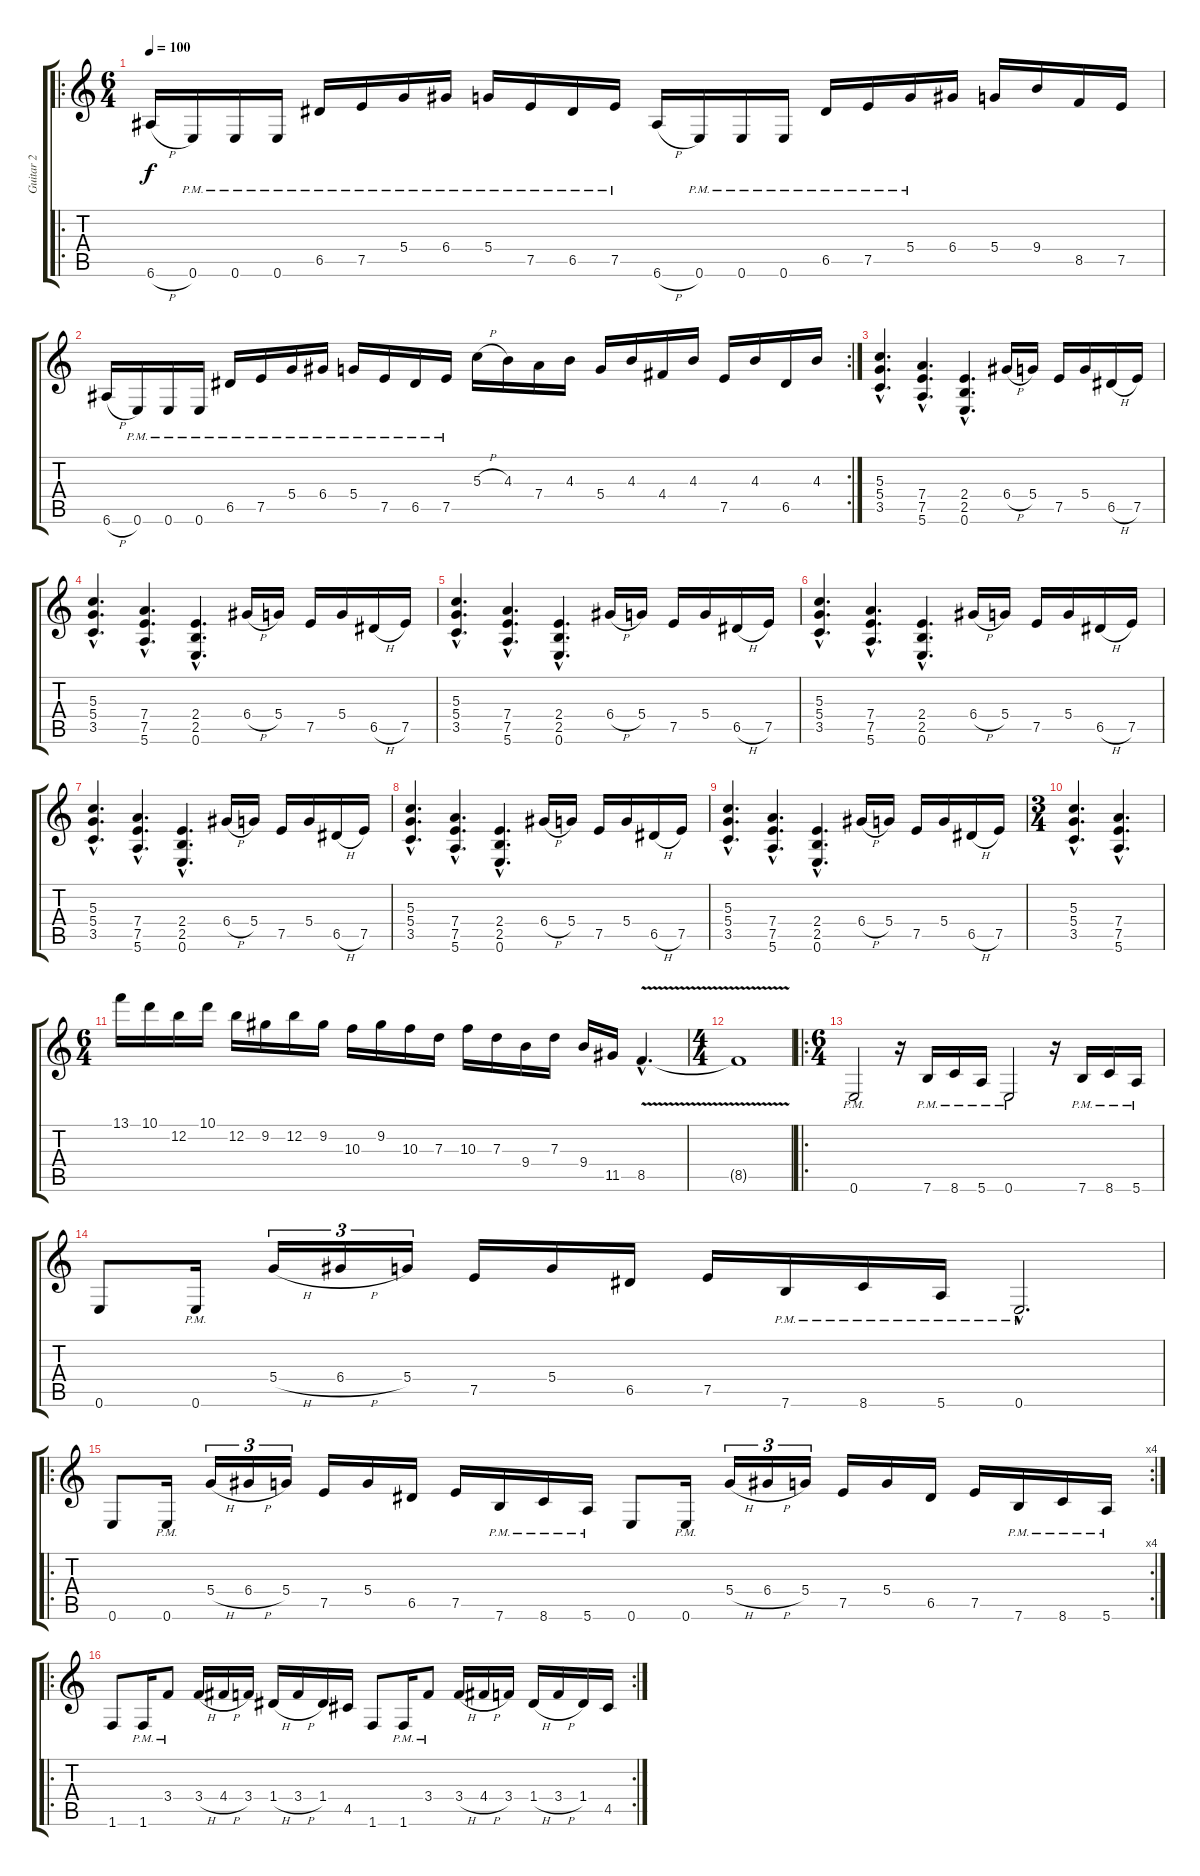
\track ("Guitar 2" "Guitar 2") {instrument distortionguitar}
\staff {score tabs}
\tuning (E4 B3 G3 D3 A2 E2) {hide}
\ro
\ts (6 4)
\tempo 100
\clef g2
\ks c
6.6{h}.16{dy f} 0.6{pm}.16 0.6{pm}.16 0.6{pm}.16 6.5{pm}.16 7.5{pm}.16 5.4{pm}.16 6.4{pm}.16 5.4{pm}.16 7.5{pm}.16 6.5{pm}.16 7.5{pm}.16 6.6{h}.16 0.6{pm}.16 0.6{pm}.16 0.6{pm}.16 6.5{pm}.16 7.5{pm}.16 5.4{pm}.16 6.4.16 5.4.16 9.4.16 8.5.16 7.5.16 |
\rc 2
6.6{h}.16 0.6{pm}.16 0.6{pm}.16 0.6{pm}.16 6.5{pm}.16 7.5{pm}.16 5.4{pm}.16 6.4{pm}.16 5.4{pm}.16 7.5{pm}.16 6.5{pm}.16 7.5{pm}.16 5.3{h}.16 4.3.16 7.4.16 4.3.16 5.4.16 4.3.16 4.4.16 4.3.16 7.5.16 4.3.16 6.5.16 4.3.16 |
(5.3{hac} 5.4{hac} 3.5{hac}).4{d balance 8} (7.4{hac} 7.5{hac} 5.6{hac}).4{d} (2.4{hac} 2.5{hac} 0.6{hac}).4{d} 6.4{h}.16 5.4.16 7.5.16 5.4.16 6.5{h}.16 7.5.16 |
(5.3{hac} 5.4{hac} 3.5{hac}).4{d} (7.4{hac} 7.5{hac} 5.6{hac}).4{d} (2.4{hac} 2.5{hac} 0.6{hac}).4{d} 6.4{h}.16 5.4.16 7.5.16 5.4.16 6.5{h}.16 7.5.16 |
(5.3{hac} 5.4{hac} 3.5{hac}).4{d} (7.4{hac} 7.5{hac} 5.6{hac}).4{d} (2.4{hac} 2.5{hac} 0.6{hac}).4{d} 6.4{h}.16 5.4.16 7.5.16 5.4.16 6.5{h}.16 7.5.16 |
(5.3{hac} 5.4{hac} 3.5{hac}).4{d} (7.4{hac} 7.5{hac} 5.6{hac}).4{d} (2.4{hac} 2.5{hac} 0.6{hac}).4{d} 6.4{h}.16 5.4.16 7.5.16 5.4.16 6.5{h}.16 7.5.16 |
(5.3{hac} 5.4{hac} 3.5{hac}).4{d} (7.4{hac} 7.5{hac} 5.6{hac}).4{d} (2.4{hac} 2.5{hac} 0.6{hac}).4{d} 6.4{h}.16 5.4.16 7.5.16 5.4.16 6.5{h}.16 7.5.16 |
(5.3{hac} 5.4{hac} 3.5{hac}).4{d} (7.4{hac} 7.5{hac} 5.6{hac}).4{d} (2.4{hac} 2.5{hac} 0.6{hac}).4{d} 6.4{h}.16 5.4.16 7.5.16 5.4.16 6.5{h}.16 7.5.16 |
(5.3{hac} 5.4{hac} 3.5{hac}).4{d} (7.4{hac} 7.5{hac} 5.6{hac}).4{d} (2.4{hac} 2.5{hac} 0.6{hac}).4{d} 6.4{h}.16 5.4.16 7.5.16 5.4.16 6.5{h}.16 7.5.16 |
\ts (3 4)
(5.3{hac} 5.4{hac} 3.5{hac}).4{d} (7.4{hac} 7.5{hac} 5.6{hac}).4{d} |
\ts (6 4)
13.1.16 10.1.16 12.2.16 10.1.16 12.2.16 9.2.16 12.2.16 9.2.16 10.3.16 9.2.16 10.3.16 7.3.16 10.3.16 7.3.16 9.4.16 7.3.16 9.4.16 11.5.16 8.5{v hac}.4{d} |
\ts (4 4)
8.5{t}.1 |
\ro
\ts (6 4)
0.6{pm}.2 r.16 7.6{pm}.16 8.6{pm}.16 5.6{pm}.16 0.6{pm}.2 r.16 7.6{pm}.16 8.6{pm}.16 5.6{pm}.16 |
0.6.8 0.6{pm}.16 5.4{h}.16{tu (3 2)} 6.4{h}.16{tu (3 2)} 5.4.16{tu (3 2)} 7.5.16 5.4.16 6.5.16 7.5.16 7.6{pm}.16 8.6{pm}.16 5.6{pm}.16 0.6{hac pm}.2{d} |
\ro
\rc 4
0.6.8 0.6{pm}.16 5.4{h}.16{tu (3 2)} 6.4{h}.16{tu (3 2)} 5.4.16{tu (3 2)} 7.5.16 5.4.16 6.5.16 7.5.16 7.6{pm}.16 8.6{pm}.16 5.6{pm}.16 0.6.8 0.6{pm}.16 5.4{h}.16{tu (3 2)} 6.4{h}.16{tu (3 2)} 5.4.16{tu (3 2)} 7.5.16 5.4.16 6.5.16 7.5.16 7.6{pm}.16 8.6{pm}.16 5.6{pm}.16 |
\ro
\rc 2
1.6.8 1.6{pm}.16 3.4{pm}.8 3.4{h}.16 4.4{h}.16 3.4.16 1.4{h}.16 3.4{h}.16 1.4.16 4.5.16 1.6.8 1.6{pm}.16 3.4{pm}.8 3.4{h}.16 4.4{h}.16 3.4.16 1.4{h}.16 3.4{h}.16 1.4.16 4.5.16
